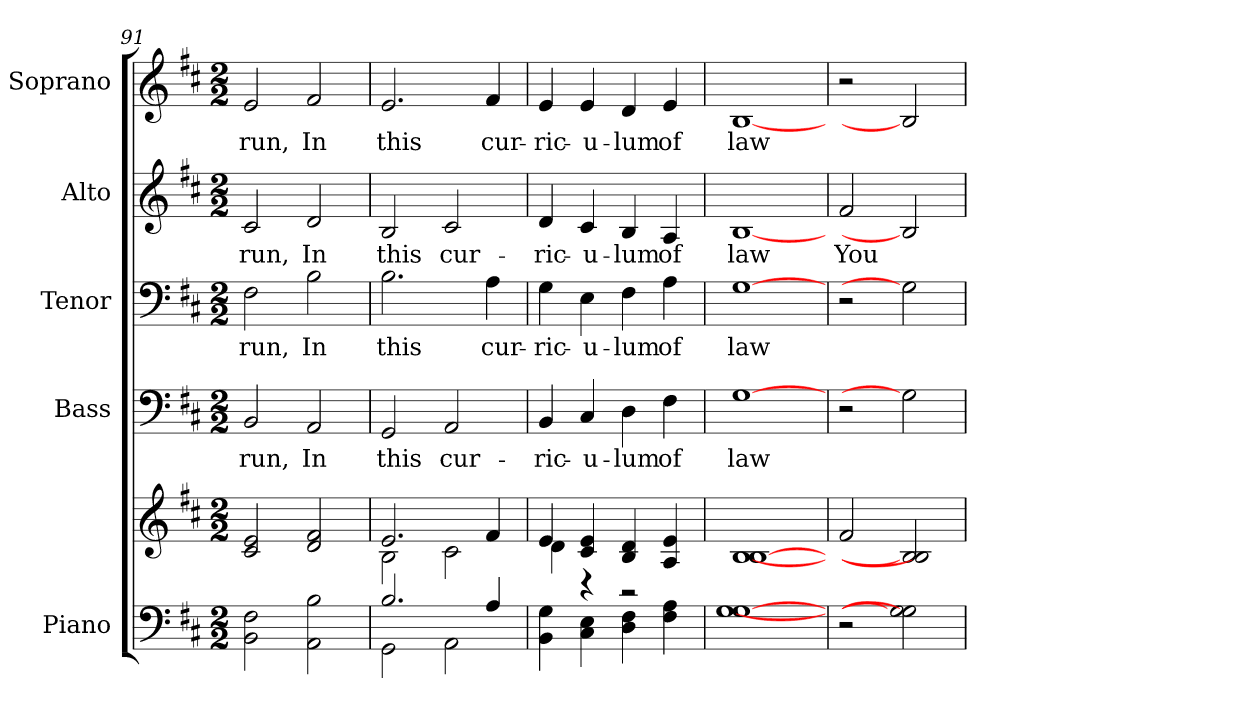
**kern	**kern	**kern	**text	**kern	**text	**kern	**text	**kern	**text
*part5	*part5	*part4	*part4	*part3	*part3	*part2	*part2	*part1	*part1
*staff6	*staff5	*staff4	*staff4	*staff3	*staff3	*staff2	*staff2	*staff1	*staff1
*I"Piano	*	*I"Bass	*	*I"Tenor	*	*I"Alto	*	*I"Soprano	*
*I'Pno.	*	*I'B.	*	*I'T.	*	*I'A.	*	*I'S.	*
*clefF4	*clefG2	*clefF4	*	*clefF4	*	*clefG2	*	*clefG2	*
*k[f#c#]	*k[f#c#]	*k[f#c#]	*	*k[f#c#]	*	*k[f#c#]	*	*k[f#c#]	*
*D:	*D:	*D:	*	*D:	*	*D:	*	*D:	*
*M2/2	*M2/2	*M2/2	*	*M2/2	*	*M2/2	*	*M2/2	*
=91	=91	=91	=91	=91	=91	=91	=91	=91	=91
!	!	!	!LO:LY:b:color=#000000	!	!	!	!	!	!
!	!	!	!	!	!LO:LY:b:color=#000000	!	!	!	!
!	!	!	!	!	!	!	!LO:LY:b:color=#000000	!	!
!	!	!	!	!	!	!	!	!	!LO:LY:b:color=#000000
2BBi\ 2F#i	2c#i/ 2ei	2BBi/	run,	2F#i\	run,	2c#i/	run,	2ei/	run,
!	!	!	!LO:LY:b:color=#000000	!	!	!	!	!	!
!	!	!	!	!	!LO:LY:b:color=#000000	!	!	!	!
!	!	!	!	!	!	!	!LO:LY:b:color=#000000	!	!
!	!	!	!	!	!	!	!	!	!LO:LY:b:color=#000000
2AAi\ 2Bi	2di/ 2f#i	2AAi/	In	2Bi\	In	2di/	In	2f#i/	In
=92	=92	=92	=92	=92	=92	=92	=92	=92	=92
*^	*^	*	*	*	*	*	*	*	*
!	!	!	!	!	!LO:LY:b:color=#000000	!	!	!	!	!	!
!	!	!	!	!	!	!	!LO:LY:b:color=#000000	!	!	!	!
!	!	!	!	!	!	!	!	!	!LO:LY:b:color=#000000	!	!
!	!	!	!	!	!	!	!	!	!	!	!LO:LY:b:color=#000000
2.Bi/	2GGi\	2.ei/	2Bi\	2GGi/	this	2.Bi\	this	2Bi/	this	2.ei/	this
!	!	!	!	!	!LO:LY:b:color=#000000	!	!	!	!	!	!
!	!	!	!	!	!	!	!	!	!LO:LY:b:color=#000000	!	!
.	2AAi\	.	2c#i\	2AAi/	cur-	.	.	2c#i/	cur-	.	.
!	!	!	!	!	!	!	!LO:LY:b:color=#000000	!	!	!	!
!	!	!	!	!	!	!	!	!	!	!	!LO:LY:b:color=#000000
4Ai/	.	4f#i/	.	.	.	4Ai\	cur-	.	.	4f#i/	cur-
*v	*v	*	*	*	*	*	*	*	*	*	*
=93	=93	=93	=93	=93	=93	=93	=93	=93	=93	=93
!	!	!	!	!LO:LY:b:color=#000000	!	!	!	!	!	!
!	!	!	!	!	!	!LO:LY:b:color=#000000	!	!	!	!
!	!	!	!	!	!	!	!	!LO:LY:b:color=#000000	!	!
!	!	!	!	!	!	!	!	!	!	!LO:LY:b:color=#000000
4BBi\ 4Gi	4ei/	4di\	4BBi/	-ric-	4Gi\	-ric-	4di/	-ric-	4ei/	-ric-
!	!	!	!	!LO:LY:b:color=#000000	!	!	!	!	!	!
!	!	!	!	!	!	!LO:LY:b:color=#000000	!	!	!	!
!	!	!	!	!	!	!	!	!LO:LY:b:color=#000000	!	!
!	!	!	!	!	!	!	!	!	!	!LO:LY:b:color=#000000
4C#i\ 4Ei	4c#i/ 4ei	4r	4C#i/	-u-	4Ei\	-u-	4c#i/	-u-	4ei/	-u-
!	!	!	!	!LO:LY:b:color=#000000	!	!	!	!	!	!
!	!	!	!	!	!	!LO:LY:b:color=#000000	!	!	!	!
!	!	!	!	!	!	!	!	!LO:LY:b:color=#000000	!	!
!	!	!	!	!	!	!	!	!	!	!LO:LY:b:color=#000000
4Di\ 4F#i	4Bi/ 4di	2r	4Di\	-lum	4F#i\	-lum	4Bi/	-lum	4di/	-lum
!	!	!	!	!LO:LY:b:color=#000000	!	!	!	!	!	!
!	!	!	!	!	!	!LO:LY:b:color=#000000	!	!	!	!
!	!	!	!	!	!	!	!	!LO:LY:b:color=#000000	!	!
!	!	!	!	!	!	!	!	!	!	!LO:LY:b:color=#000000
4F#i\ 4Ai	4Ai/ 4ei	.	4F#i\	of	4Ai\	of	4Ai/	of	4ei/	of
*	*v	*v	*	*	*	*	*	*	*	*
=94	=94	=94	=94	=94	=94	=94	=94	=94	=94
!	!	!	!LO:LY:b:color=#000000	!	!	!	!	!	!
!	!	!	!	!	!LO:LY:b:color=#000000	!	!	!	!
!	!	!	!	!	!	!	!LO:LY:b:color=#000000	!	!
!	!	!	!	!	!	!	!	!	!LO:LY:b:color=#000000
[1Gi [1Gi	[1Bi [1Bi	[1Gi	law	[1Gi	law	[1Bi	law	[1Bi	law
=95	=95	=95	=95	=95	=95	=95	=95	=95	=95
!	!	!	!	!	!	!	!LO:LY:b:color=#000000	!	!
2r	2f#i/	2r	.	2r	.	2f#i/	You	2r	.
2Gi] 2Gi]	2Bi] 2Bi]	2Gi]	.	2Gi]	.	2Bi]	.	2Bi]	.
=	=	=	=	=	=	=	=	=	=
*-	*-	*-	*-	*-	*-	*-	*-	*-	*-
